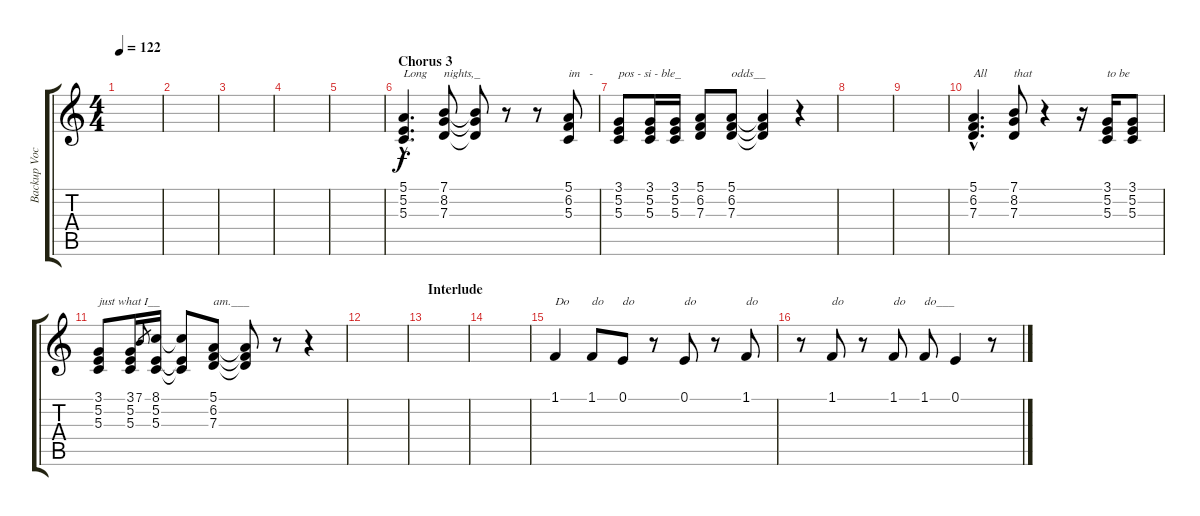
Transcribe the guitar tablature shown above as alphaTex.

\track ("Backup Vocals" "Backup Voc") {instrument synthvoice}
\staff {score tabs}
\tuning (E4 B3 G3 D3 A2 E2) {hide}
\ts (4 4)
\tempo 122
\clef g2
\ks c
|
|
|
|
|
\section ("" "Chorus 3")
(5.1{hac} 5.2{hac} 5.3{hac}).4{d txt "Long"} (7.1 8.2 7.3).8{txt "nights,_"} (7.1{t} 8.2{t} 7.3{t}).8 r.8 r.8 (5.1 6.2 5.3).8{txt "im   - "} |
(3.1 5.2 5.3).8{txt "pos - si - ble_"} (3.1 5.2 5.3).16 (3.1 5.2 5.3).16 (5.1 6.2 7.3).8 (5.1 6.2 7.3).8{txt "odds__"} (5.1{t} 6.2{t} 7.3{t}).4 r.4 |
|
|
(5.1{hac} 6.2{hac} 7.3{hac}).4{d txt "All"} (7.1 8.2 7.3).8{txt "that"} r.4 r.16 (3.1 5.2 5.3).16{txt "to be"} (3.1 5.2 5.3).8 |
(3.1 5.2 5.3).8{txt "just what I__"} (3.1 5.2 5.3).16 7.1.8{gr} (8.1 5.2 5.3).16 (8.1{t} 5.2{t} 5.3{t}).8 (5.1 6.2 7.3).8{txt "am.___"} (5.1{t} 6.2{t} 7.3{t}).8 r.8 r.4 |
|
\section ("" "Interlude")
|
|
1.1.4{txt "Do" instrument voiceoohs} 1.1.8{txt "do"} 0.1.8{txt "do"} r.8 0.1.8{txt "do"} r.8 1.1.8{txt "do"} |
r.8 1.1.8{txt "do"} r.8 1.1.8{txt "do"} 1.1.8{txt "do___"} 0.1.4 r.8
